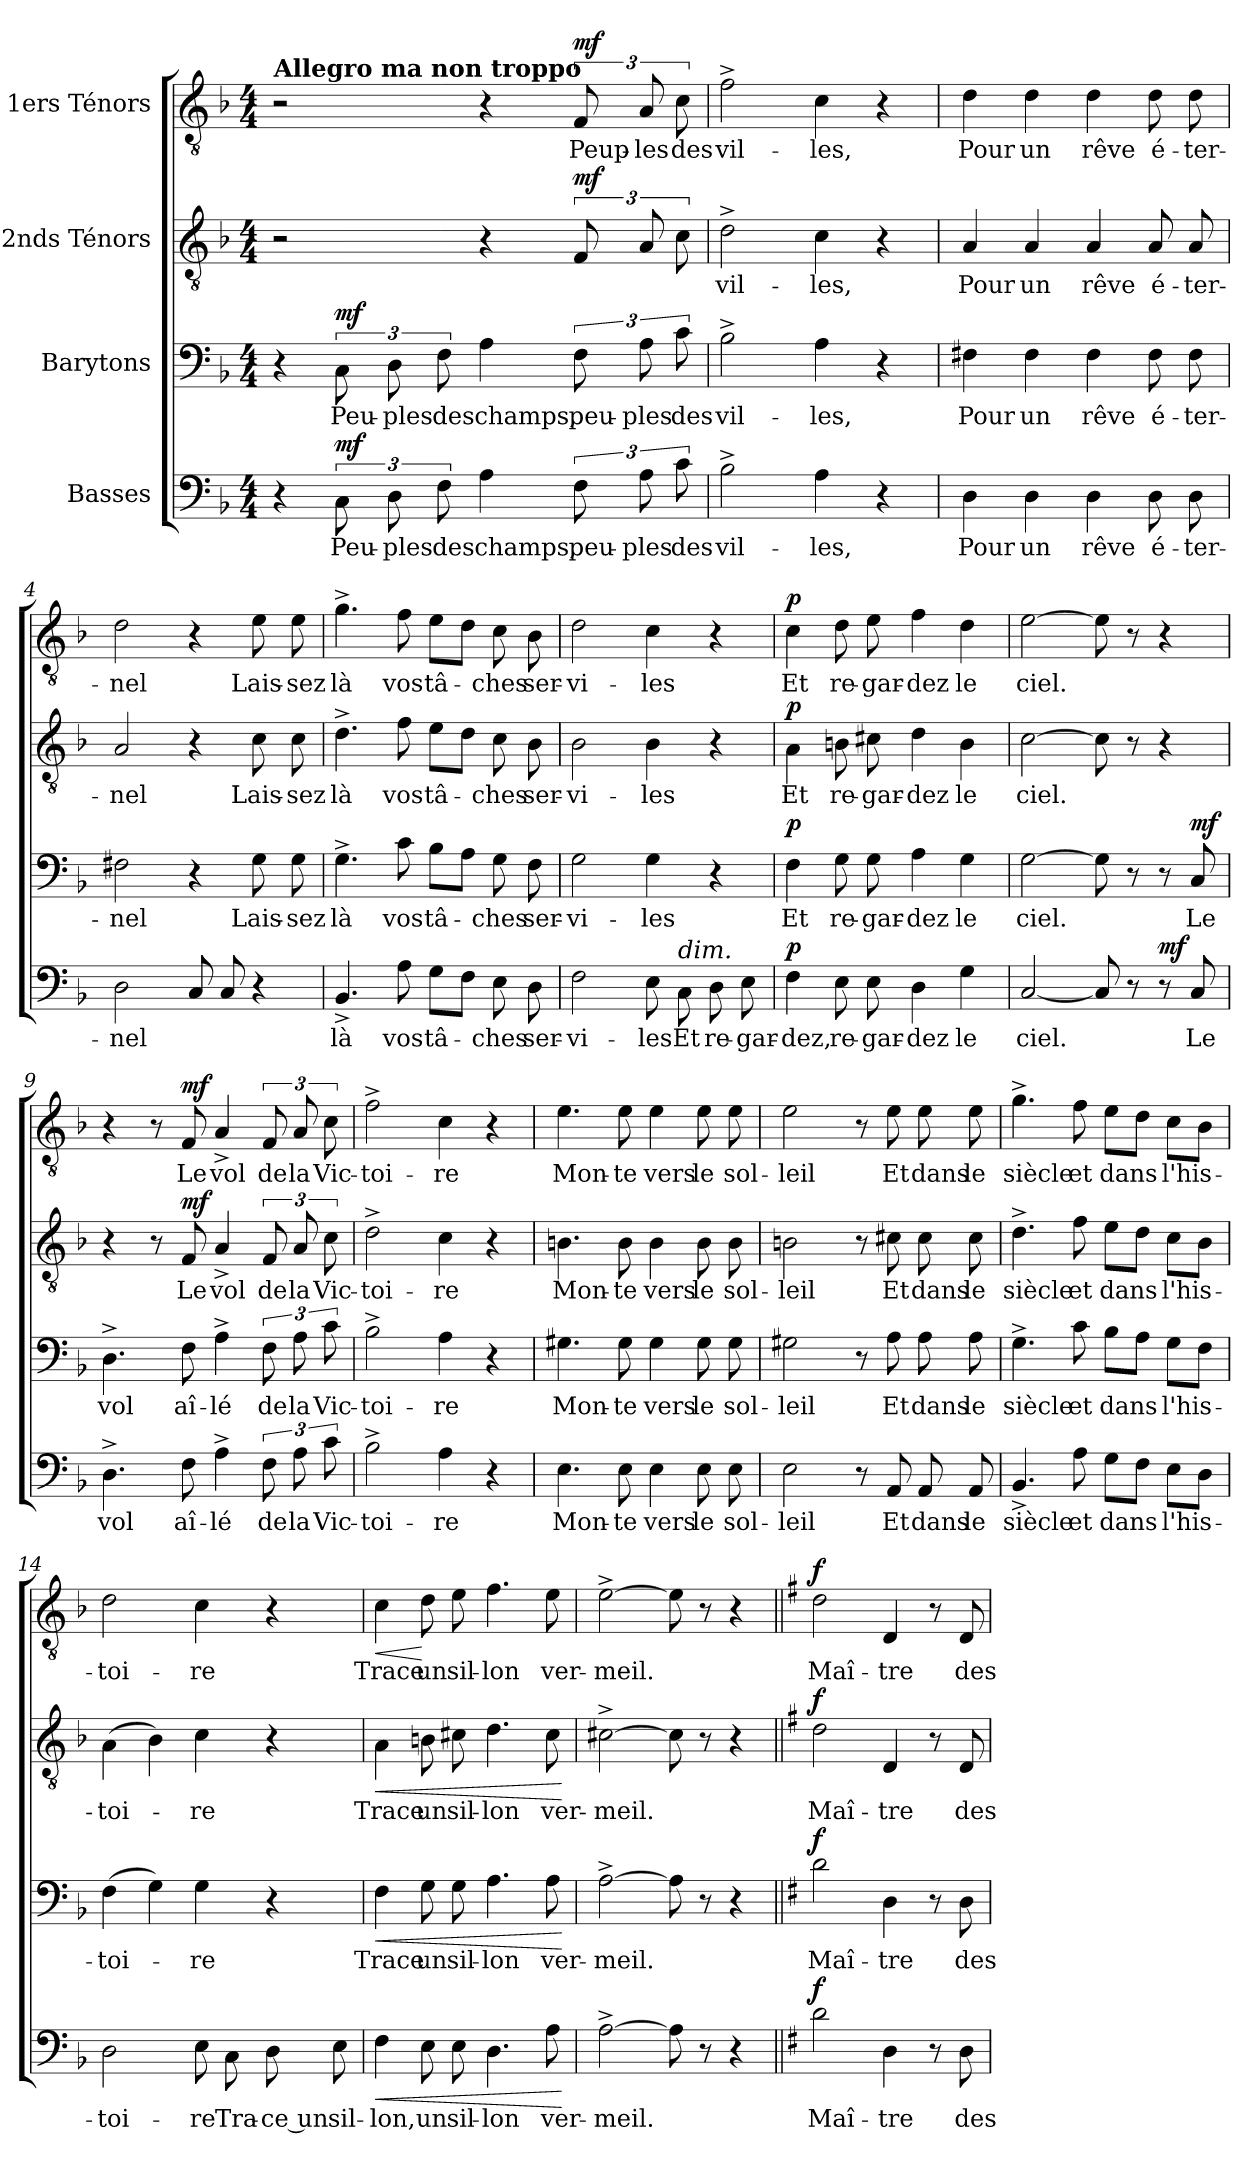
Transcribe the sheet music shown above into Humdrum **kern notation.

**kern	**text	**dynam	**kern	**text	**dynam	**kern	**text	**dynam	**kern	**text	**dynam
*part4	*part4	*part4	*part3	*part3	*part3	*part2	*part2	*part2	*part1	*part1	*part1
*staff4	*staff4	*staff4	*staff3	*staff3	*staff3	*staff2	*staff2	*staff2	*staff1	*staff1	*staff1
*I"Basses	*	*	*I"Barytons	*	*	*I"2nds Ténors	*	*	*I"1ers Ténors	*	*
*clefF4	*	*	*clefF4	*	*	*clefGv2	*	*	*clefGv2	*	*
*k[b-]	*	*	*k[b-]	*	*	*k[b-]	*	*	*k[b-]	*	*
*F:	*	*	*F:	*	*	*F:	*	*	*F:	*	*
*M4/4	*	*	*M4/4	*	*	*M4/4	*	*	*M4/4	*	*
*MM126	*	*	*MM126	*	*	*MM126	*	*	*MM126	*	*
=1	=1	=1	=1	=1	=1	=1	=1	=1	=1	=1	=1
!	!	!	!	!	!	!	!	!	!LO:TX:a:B:t=Allegro ma non troppo	!	!
4r	.	.	4r	.	.	2r	.	.	2r	.	.
!	!LO:LY:b	!LO:DY:a	!	!LO:LY:b	!LO:DY:a	!	!	!	!	!	!
12C\	Peu-	mf	12C\	Peu-	mf	.	.	.	.	.	.
!	!LO:LY:b	!	!	!LO:LY:b	!	!	!	!	!	!	!
12D\	-ples	.	12D\	-ples	.	.	.	.	.	.	.
!	!LO:LY:b	!	!	!LO:LY:b	!	!	!	!	!	!	!
12F\	des	.	12F\	des	.	.	.	.	.	.	.
!	!LO:LY:b	!	!	!LO:LY:b	!	!	!	!	!	!	!
4A\	champs,	.	4A\	champs,	.	4r	.	.	4r	.	.
!	!LO:LY:b	!	!	!LO:LY:b	!	!	!	!LO:DY:a	!	!LO:LY:b	!LO:DY:a
12F\	peu-	.	12F\	peu-	.	12F/	.	mf	12F/	Peup-	mf
!	!LO:LY:b	!	!	!LO:LY:b	!	!	!	!	!	!LO:LY:b	!
12A\	-ples	.	12A\	-ples	.	12A/	.	.	12A/	-les	.
!	!LO:LY:b	!	!	!LO:LY:b	!	!	!	!	!	!LO:LY:b	!
12c\	des	.	12c\	des	.	12c\	.	.	12c\	des	.
=2	=2	=2	=2	=2	=2	=2	=2	=2	=2	=2	=2
!	!LO:LY:b	!	!	!LO:LY:b	!	!	!LO:LY:b	!	!	!LO:LY:b	!
2B-^>\	vil-	.	2B-^>\	vil-	.	2d^>\	vil-	.	2f^>\	vil-	.
!	!LO:LY:b	!	!	!LO:LY:b	!	!	!LO:LY:b	!	!	!LO:LY:b	!
4A\	-les,	.	4A\	-les,	.	4c\	-les,	.	4c\	-les,	.
4r	.	.	4r	.	.	4r	.	.	4r	.	.
=3	=3	=3	=3	=3	=3	=3	=3	=3	=3	=3	=3
!	!LO:LY:b	!	!	!LO:LY:b	!	!	!LO:LY:b	!	!	!LO:LY:b	!
4D\	Pour	.	4F#X\	Pour	.	4A/	Pour	.	4d\	Pour	.
!	!LO:LY:b	!	!	!LO:LY:b	!	!	!LO:LY:b	!	!	!LO:LY:b	!
4D\	un	.	4F#\	un	.	4A/	un	.	4d\	un	.
!	!LO:LY:b	!	!	!LO:LY:b	!	!	!LO:LY:b	!	!	!LO:LY:b	!
4D\	rêve	.	4F#\	rêve	.	4A/	rêve	.	4d\	rêve	.
!	!LO:LY:b	!	!	!LO:LY:b	!	!	!LO:LY:b	!	!	!LO:LY:b	!
8D\	é-	.	8F#\	é-	.	8A/	é-	.	8d\	é-	.
!	!LO:LY:b	!	!	!LO:LY:b	!	!	!LO:LY:b	!	!	!LO:LY:b	!
8D\	-ter-	.	8F#\	-ter-	.	8A/	-ter-	.	8d\	-ter-	.
!!LO:LB:g=z
=4	=4	=4	=4	=4	=4	=4	=4	=4	=4	=4	=4
!	!LO:LY:b	!	!	!LO:LY:b	!	!	!LO:LY:b	!	!	!LO:LY:b	!
2D\	-nel	.	2F#X\	-nel	.	2A/	-nel	.	2d\	-nel	.
8C/	.	.	4r	.	.	4r	.	.	4r	.	.
8C/	.	.	.	.	.	.	.	.	.	.	.
!	!LO:LY:b	!	!	!LO:LY:b	!	!	!LO:LY:b	!	!	!LO:LY:b	!
4r	Lais-	.	8G\	Lais-	.	8c\	Lais-	.	8e\	Lais-	.
!	!	!	!	!LO:LY:b	!	!	!LO:LY:b	!	!	!LO:LY:b	!
.	.	.	8G\	-sez	.	8c\	-sez	.	8e\	-sez	.
=5	=5	=5	=5	=5	=5	=5	=5	=5	=5	=5	=5
!	!LO:LY:b	!	!	!LO:LY:b	!	!	!LO:LY:b	!	!	!LO:LY:b	!
4.BB-^>/	-là	.	4.G^>\	là	.	4.d^>\	là	.	4.g^>\	là	.
!	!LO:LY:b	!	!	!LO:LY:b	!	!	!LO:LY:b	!	!	!LO:LY:b	!
8A\	vos	.	8c\	vos	.	8f\	vos	.	8f\	vos	.
!	!LO:LY:b	!	!	!LO:LY:b	!	!	!LO:LY:b	!	!	!LO:LY:b	!
8G\L	tâ-	.	8B-\L	tâ-	.	8e\L	tâ-	.	8e\L	tâ-	.
8F\J	.	.	8A\J	.	.	8d\J	.	.	8d\J	.	.
!	!LO:LY:b	!	!	!LO:LY:b	!	!	!LO:LY:b	!	!	!LO:LY:b	!
8E\	-ches	.	8G\	-ches	.	8c\	-ches	.	8c\	-ches	.
!	!LO:LY:b	!	!	!LO:LY:b	!	!	!LO:LY:b	!	!	!LO:LY:b	!
8D\	ser-	.	8F\	ser-	.	8B-\	ser-	.	8B-\	ser-	.
=6	=6	=6	=6	=6	=6	=6	=6	=6	=6	=6	=6
!	!LO:LY:b	!	!	!LO:LY:b	!	!	!LO:LY:b	!	!	!LO:LY:b	!
2F\	-vi-	.	2G\	-vi-	.	2B-\	-vi-	.	2d\	-vi-	.
!	!LO:LY:b	!	!	!LO:LY:b	!	!	!LO:LY:b	!	!	!LO:LY:b	!
8E\	-les	.	4G\	-les	.	4B-\	-les	.	4c\	-les	.
!LO:TX:a:i:t=dim.	!	!	!	!	!	!	!	!	!	!	!
!	!LO:LY:b	!	!	!	!	!	!	!	!	!	!
8C\	Et	.	.	.	.	.	.	.	.	.	.
!	!LO:LY:b	!	!	!	!	!	!	!	!	!	!
8D\	re-	.	4r	.	.	4r	.	.	4r	.	.
!	!LO:LY:b	!	!	!	!	!	!	!	!	!	!
8E\	-gar-	.	.	.	.	.	.	.	.	.	.
=7	=7	=7	=7	=7	=7	=7	=7	=7	=7	=7	=7
!	!LO:LY:b	!LO:DY:a	!	!LO:LY:b	!LO:DY:a	!	!LO:LY:b	!LO:DY:a	!	!LO:LY:b	!LO:DY:a
4F\	-dez,	p	4F\	Et	p	4A\	Et	p	4c\	Et	p
!	!LO:LY:b	!	!	!LO:LY:b	!	!	!LO:LY:b	!	!	!LO:LY:b	!
8E\	re-	.	8G\	re-	.	8Bn\	re-	.	8d\	re-	.
!	!LO:LY:b	!	!	!LO:LY:b	!	!	!LO:LY:b	!	!	!LO:LY:b	!
8E\	-gar-	.	8G\	-gar-	.	8c#X\	-gar-	.	8e\	-gar-	.
!	!LO:LY:b	!	!	!LO:LY:b	!	!	!LO:LY:b	!	!	!LO:LY:b	!
4D\	-dez	.	4A\	-dez	.	4d\	-dez	.	4f\	-dez	.
!	!LO:LY:b	!	!	!LO:LY:b	!	!	!LO:LY:b	!	!	!LO:LY:b	!
4G\	le	.	4G\	le	.	4B\	le	.	4d\	le	.
=8	=8	=8	=8	=8	=8	=8	=8	=8	=8	=8	=8
!	!LO:LY:b	!	!	!LO:LY:b	!	!	!LO:LY:b	!	!	!LO:LY:b	!
[2C/	ciel.	.	[2G\	ciel.	.	[2c\	ciel.	.	[2e\	ciel.	.
8C/]	.	.	8G\]	.	.	8c\]	.	.	8e\]	.	.
8r	.	.	8r	.	.	8r	.	.	8r	.	.
!	!	!LO:DY:a	!	!	!	!	!	!	!	!	!
8r	.	mf	8r	.	.	4r	.	.	4r	.	.
!	!LO:LY:b	!	!	!LO:LY:b	!LO:DY:a	!	!	!	!	!	!
8C/	Le	.	8C/	Le	mf	.	.	.	.	.	.
!!LO:LB:g=z
=9	=9	=9	=9	=9	=9	=9	=9	=9	=9	=9	=9
!	!LO:LY:b	!	!	!LO:LY:b	!	!	!	!	!	!	!
4.D^>\	vol	.	4.D^>\	vol	.	4r	.	.	4r	.	.
.	.	.	.	.	.	8r	.	.	8r	.	.
!	!LO:LY:b	!	!	!LO:LY:b	!	!	!LO:LY:b	!LO:DY:a	!	!LO:LY:b	!LO:DY:a
8F\	aî-	.	8F\	aî-	.	8F/	Le	mf	8F/	Le	mf
!	!LO:LY:b	!	!	!LO:LY:b	!	!	!LO:LY:b	!	!	!LO:LY:b	!
4A^>\	-lé	.	4A^>\	-lé	.	4A^</	vol	.	4A^>/	vol	.
!	!LO:LY:b	!	!	!LO:LY:b	!	!	!LO:LY:b	!	!	!LO:LY:b	!
12F\	de	.	12F\	de	.	12F/	de	.	12F/	de	.
!	!LO:LY:b	!	!	!LO:LY:b	!	!	!LO:LY:b	!	!	!LO:LY:b	!
12A\	la	.	12A\	la	.	12A/	la	.	12A/	la	.
!	!LO:LY:b	!	!	!LO:LY:b	!	!	!LO:LY:b	!	!	!LO:LY:b	!
12c\	Vic-	.	12c\	Vic-	.	12c\	Vic-	.	12c\	Vic-	.
=10	=10	=10	=10	=10	=10	=10	=10	=10	=10	=10	=10
!	!LO:LY:b	!	!	!LO:LY:b	!	!	!LO:LY:b	!	!	!LO:LY:b	!
2B-^>\	-toi-	.	2B-^>\	-toi-	.	2d^>\	-toi-	.	2f^>\	-toi-	.
!	!LO:LY:b	!	!	!LO:LY:b	!	!	!LO:LY:b	!	!	!LO:LY:b	!
4A\	-re	.	4A\	-re	.	4c\	-re	.	4c\	-re	.
4r	.	.	4r	.	.	4r	.	.	4r	.	.
=11	=11	=11	=11	=11	=11	=11	=11	=11	=11	=11	=11
!	!LO:LY:b	!	!	!LO:LY:b	!	!	!LO:LY:b	!	!	!LO:LY:b	!
4.E\	Mon-	.	4.G#X\	Mon-	.	4.Bn\	Mon-	.	4.e\	Mon-	.
!	!LO:LY:b	!	!	!LO:LY:b	!	!	!LO:LY:b	!	!	!LO:LY:b	!
8E\	-te	.	8G#\	-te	.	8B\	-te	.	8e\	-te	.
!	!LO:LY:b	!	!	!LO:LY:b	!	!	!LO:LY:b	!	!	!LO:LY:b	!
4E\	vers	.	4G#\	vers	.	4B\	vers	.	4e\	vers	.
!	!LO:LY:b	!	!	!LO:LY:b	!	!	!LO:LY:b	!	!	!LO:LY:b	!
8E\	le	.	8G#\	le	.	8B\	le	.	8e\	le	.
!	!LO:LY:b	!	!	!LO:LY:b	!	!	!LO:LY:b	!	!	!LO:LY:b	!
8E\	sol-	.	8G#\	sol-	.	8B\	sol-	.	8e\	sol-	.
=12	=12	=12	=12	=12	=12	=12	=12	=12	=12	=12	=12
!	!LO:LY:b	!	!	!LO:LY:b	!	!	!LO:LY:b	!	!	!LO:LY:b	!
2E\	-leil	.	2G#X\	-leil	.	2Bn\	-leil	.	2e\	-leil	.
8r	.	.	8r	.	.	8r	.	.	8r	.	.
!	!LO:LY:b	!	!	!LO:LY:b	!	!	!LO:LY:b	!	!	!LO:LY:b	!
8AA/	Et	.	8A\	Et	.	8c#X\	Et	.	8e\	Et	.
!	!LO:LY:b	!	!	!LO:LY:b	!	!	!LO:LY:b	!	!	!LO:LY:b	!
8AA/	dans	.	8A\	dans	.	8c#\	dans	.	8e\	dans	.
!	!LO:LY:b	!	!	!LO:LY:b	!	!	!LO:LY:b	!	!	!LO:LY:b	!
8AA/	le	.	8A\	le	.	8c#\	le	.	8e\	le	.
=13	=13	=13	=13	=13	=13	=13	=13	=13	=13	=13	=13
!	!LO:LY:b	!	!	!LO:LY:b	!	!	!LO:LY:b	!	!	!LO:LY:b	!
4.BB-^>/	siècle	.	4.G^>\	siècle	.	4.d^>\	siècle	.	4.g^>\	siècle	.
!	!LO:LY:b	!	!	!LO:LY:b	!	!	!LO:LY:b	!	!	!LO:LY:b	!
8A\	et	.	8c\	et	.	8f\	et	.	8f\	et	.
!	!LO:LY:b	!	!	!LO:LY:b	!	!	!LO:LY:b	!	!	!LO:LY:b	!
8G\L	dans	.	8B-\L	dans	.	8e\L	dans	.	8e\L	dans	.
8F\J	.	.	8A\J	.	.	8d\J	.	.	8d\J	.	.
!	!LO:LY:b	!	!	!LO:LY:b	!	!	!LO:LY:b	!	!	!LO:LY:b	!
8E\L	l'his-	.	8G\L	l'his-	.	8c\L	l'his-	.	8c\L	l'his-	.
8D\J	.	.	8F\J	.	.	8B-\J	.	.	8B-\J	.	.
!!LO:PB:g=z
=14	=14	=14	=14	=14	=14	=14	=14	=14	=14	=14	=14
!	!LO:LY:b	!	!	!LO:LY:b	!	!	!LO:LY:b	!	!	!LO:LY:b	!
2D\	-toi-	.	(>4F\	-toi-	.	(>4A\	-toi-	.	2d\	-toi-	.
.	.	.	4G\)	.	.	4B-\)	.	.	.	.	.
!	!LO:LY:b	!	!	!LO:LY:b	!	!	!LO:LY:b	!	!	!LO:LY:b	!
8E\	-re	.	4G\	-re	.	4c\	-re	.	4c\	-re	.
!	!LO:LY:b	!	!	!	!	!	!	!	!	!	!
8C\	Tra-	.	.	.	.	.	.	.	.	.	.
!	!LO:LY:b	!	!	!	!	!	!	!	!	!	!
8D\	-ce un	.	4r	.	.	4r	.	.	4r	.	.
!	!LO:LY:b	!	!	!	!	!	!	!	!	!	!
8E\	sil-	.	.	.	.	.	.	.	.	.	.
=15	=15	=15	=15	=15	=15	=15	=15	=15	=15	=15	=15
!	!LO:LY:b	!LO:HP:b	!	!LO:LY:b	!LO:HP:b	!	!LO:LY:b	!LO:HP:b	!	!LO:LY:b	!LO:HP:b
4F\	-lon,	<	4F\	Trace	<	4A\	Trace	<	4c\	Trace	<
!	!LO:LY:b	!	!	!LO:LY:b	!	!	!LO:LY:b	!	!	!LO:LY:b	!
8E\	un	.	8G\	un	.	8Bn\	un	.	8d\	un	[
!	!LO:LY:b	!	!	!LO:LY:b	!	!	!LO:LY:b	!	!	!LO:LY:b	!
8E\	sil-	.	8G\	sil-	.	8c#X\	sil-	.	8e\	sil-	.
!	!LO:LY:b	!	!	!LO:LY:b	!	!	!LO:LY:b	!	!	!LO:LY:b	!
4.D\	-lon	.	4.A\	-lon	.	4.d\	-lon	.	4.f\	-lon	.
!	!LO:LY:b	!	!	!LO:LY:b	!	!	!LO:LY:b	!	!	!LO:LY:b	!
8A\	ver-	.	8A\	ver-	.	8c#\	ver-	.	8e\	ver-	.
.	.	[	.	.	[	.	.	[	.	.	.
=16	=16	=16	=16	=16	=16	=16	=16	=16	=16	=16	=16
!	!LO:LY:b	!	!	!LO:LY:b	!	!	!LO:LY:b	!	!	!LO:LY:b	!
[2A^>\	-meil.	.	[2A^>\	-meil.	.	[2c#X^>\	-meil.	.	[2e^>\	-meil.	.
8A\]	.	.	8A\]	.	.	8c#\]	.	.	8e\]	.	.
8r	.	.	8r	.	.	8r	.	.	8r	.	.
4r	.	.	4r	.	.	4r	.	.	4r	.	.
=17||	=17||	=17||	=17||	=17||	=17||	=17||	=17||	=17||	=17||	=17||	=17||
*k[f#]	*	*	*k[f#]	*	*	*k[f#]	*	*	*k[f#]	*	*
*G:	*	*	*G:	*	*	*G:	*	*	*G:	*	*
!	!LO:LY:b	!LO:DY:a	!	!LO:LY:b	!LO:DY:a	!	!LO:LY:b	!LO:DY:a	!	!LO:LY:b	!LO:DY:a
2d\	Maî-	f	2d\	Maî-	f	2d\	Maî-	f	2d\	Maî-	f
!	!LO:LY:b	!	!	!LO:LY:b	!	!	!LO:LY:b	!	!	!LO:LY:b	!
4D\	-tre	.	4D\	-tre	.	4D/	-tre	.	4D/	-tre	.
8r	.	.	8r	.	.	8r	.	.	8r	.	.
!	!LO:LY:b	!	!	!LO:LY:b	!	!	!LO:LY:b	!	!	!LO:LY:b	!
8D\	des	.	8D\	des	.	8D/	des	.	8D/	des	.
=	=	=	=	=	=	=	=	=	=	=	=
*-	*-	*-	*-	*-	*-	*-	*-	*-	*-	*-	*-
